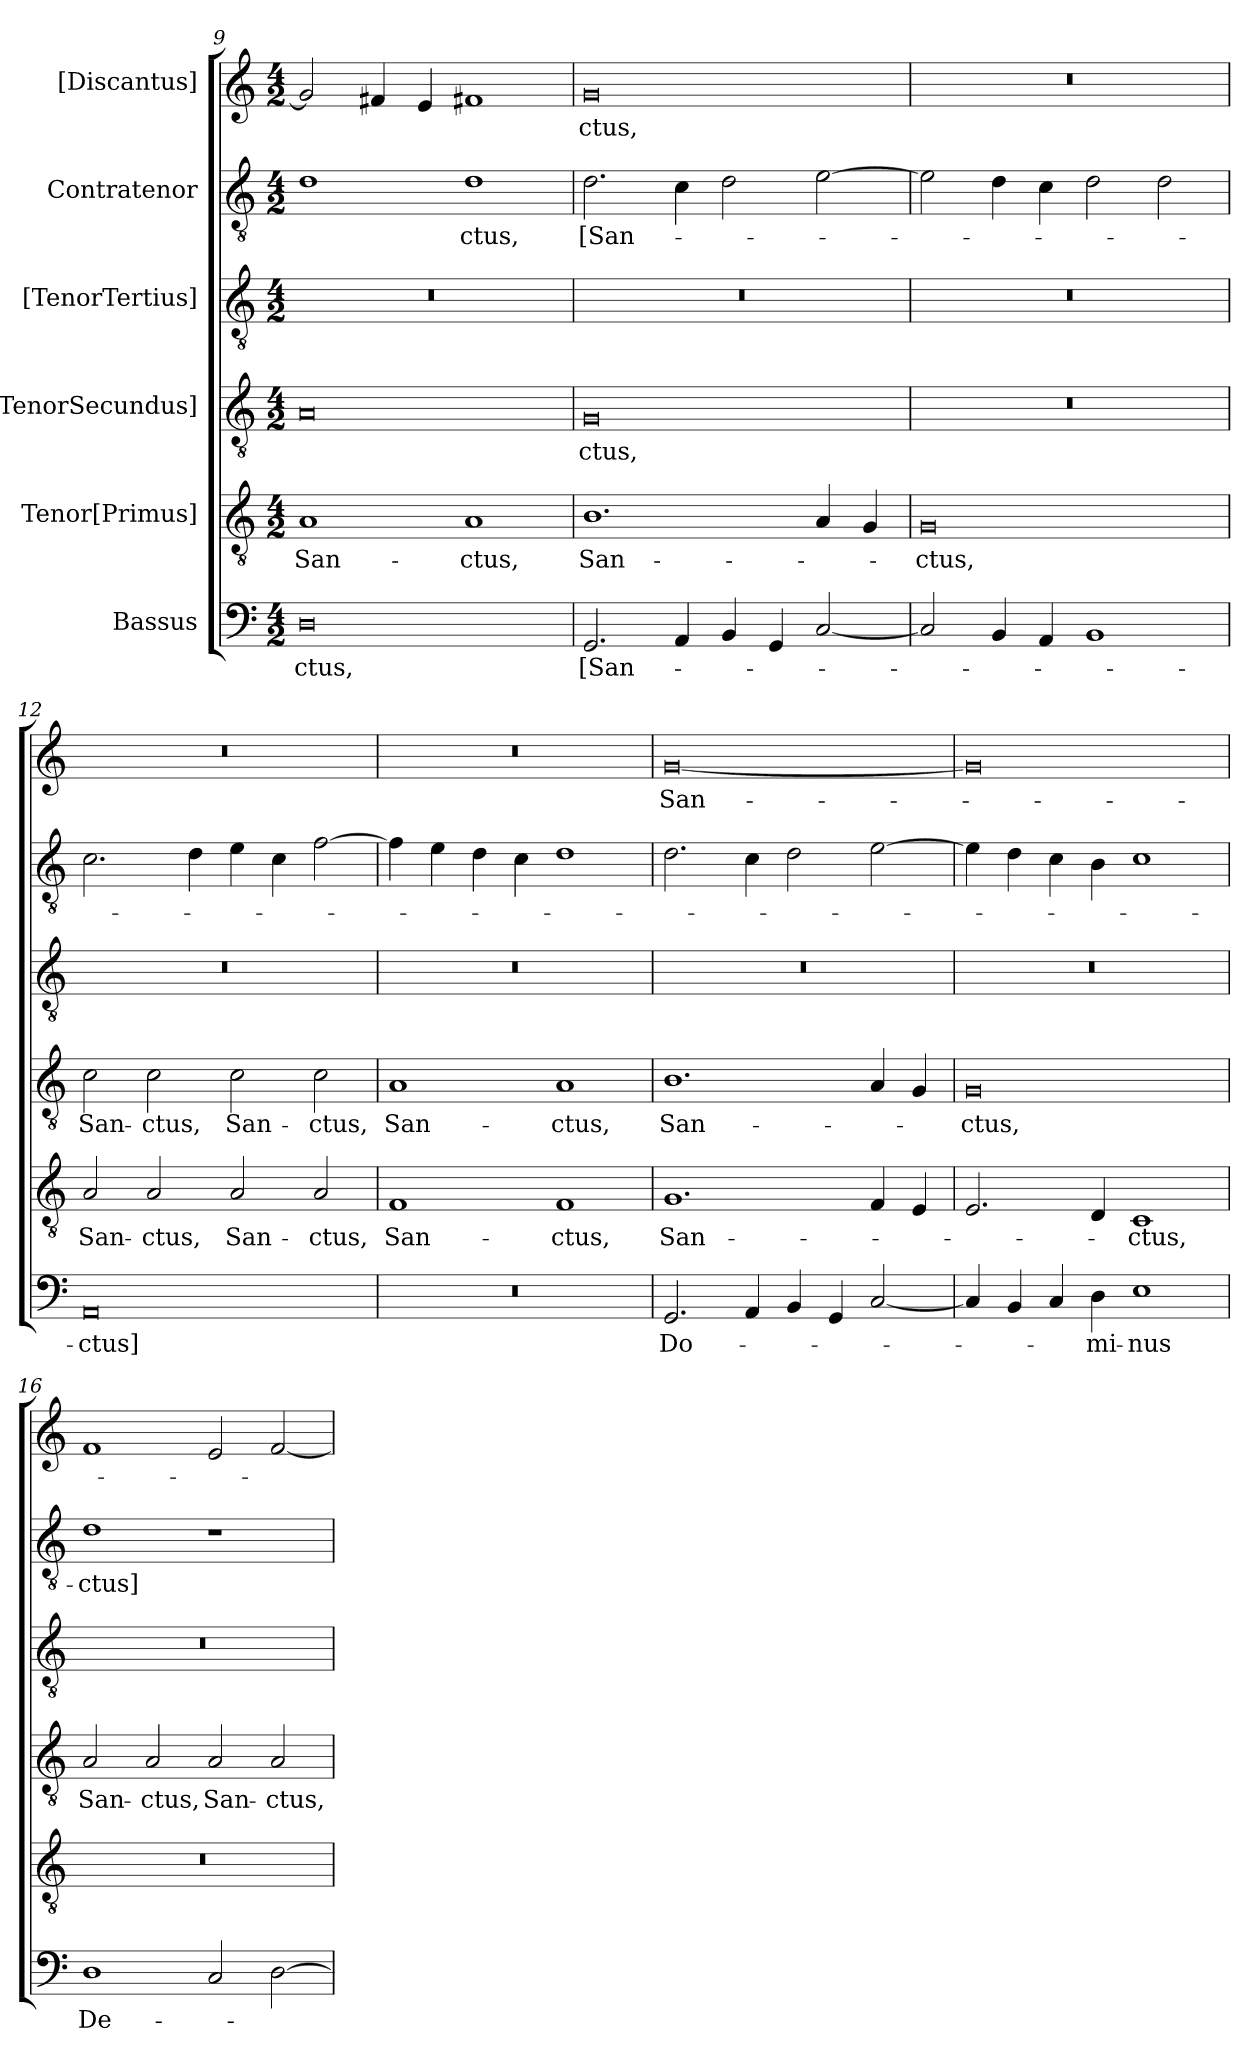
**kern	**text	**kern	**text	**kern	**text	**kern	**kern	**text	**kern	**text
*part6	*part6	*part5	*part5	*part4	*part4	*part3	*part2	*part2	*part1	*part1
*staff6	*staff6	*staff5	*staff5	*staff4	*staff4	*staff3	*staff2	*staff2	*staff1	*staff1
*I"Bassus	*	*I"Tenor[Primus]	*	*I"[TenorSecundus]	*	*I"[TenorTertius]	*I"Contratenor	*	*I"[Discantus]	*
*clefF4	*	*clefGv2	*	*clefGv2	*	*clefGv2	*clefGv2	*	*clefG2	*
*k[]	*	*k[]	*	*k[]	*	*k[]	*k[]	*	*k[]	*
*M4/2	*	*M4/2	*	*M4/2	*	*M4/2	*M4/2	*	*M4/2	*
=9	=9	=9	=9	=9	=9	=9	=9	=9	=9	=9
0D\	-ctus,	1A/	San-	0A/	.	0r	1d\	.	2g/]	.
.	.	.	.	.	.	.	.	.	4f#X/	.
.	.	.	.	.	.	.	.	.	4e/	.
.	.	1A/	-ctus,	.	.	.	1d\	-ctus,	1f#X/	.
=10	=10	=10	=10	=10	=10	=10	=10	=10	=10	=10
2.GG/	[San-	1.B\	San-	0G/	-ctus,	0r	2.d\	[San-	0g/	-ctus,
4AA/	.	.	.	.	.	.	4c\	.	.	.
4BB/	.	.	.	.	.	.	2d\	.	.	.
4GG/	.	.	.	.	.	.	.	.	.	.
[2C/	.	4A/	.	.	.	.	[2e\	.	.	.
.	.	4G/	.	.	.	.	.	.	.	.
=11	=11	=11	=11	=11	=11	=11	=11	=11	=11	=11
2C/]	.	0G/	-ctus,	0r	.	0r	2e\]	.	0r	.
4BB/	.	.	.	.	.	.	4d\	.	.	.
4AA/	.	.	.	.	.	.	4c\	.	.	.
1BB/	.	.	.	.	.	.	2d\	.	.	.
.	.	.	.	.	.	.	2d\	.	.	.
=12	=12	=12	=12	=12	=12	=12	=12	=12	=12	=12
0AA/	-ctus]	2A/	San-	2c\	San-	0r	2.c\	.	0r	.
.	.	2A/	-ctus,	2c\	-ctus,	.	.	.	.	.
.	.	.	.	.	.	.	4d\	.	.	.
.	.	2A/	San-	2c\	San-	.	4e\	.	.	.
.	.	.	.	.	.	.	4c\	.	.	.
.	.	2A/	-ctus,	2c\	-ctus,	.	[2f\	.	.	.
=13	=13	=13	=13	=13	=13	=13	=13	=13	=13	=13
0r	.	1F/	San-	1A/	San-	0r	4f\]	.	0r	.
.	.	.	.	.	.	.	4e\	.	.	.
.	.	.	.	.	.	.	4d\	.	.	.
.	.	.	.	.	.	.	4c\	.	.	.
.	.	1F/	-ctus,	1A/	-ctus,	.	1d\	.	.	.
=14	=14	=14	=14	=14	=14	=14	=14	=14	=14	=14
2.GG/	Do-	1.G/	San-	1.B\	San-	0r	2.d\	.	[0g/	San-
4AA/	.	.	.	.	.	.	4c\	.	.	.
4BB/	.	.	.	.	.	.	2d\	.	.	.
4GG/	.	.	.	.	.	.	.	.	.	.
[2C/	.	4F/	.	4A/	.	.	[2e\	.	.	.
.	.	4E/	.	4G/	.	.	.	.	.	.
=15	=15	=15	=15	=15	=15	=15	=15	=15	=15	=15
4C/]	.	2.E/	.	0G/	-ctus,	0r	4e\]	.	0g/]	.
4BB/	.	.	.	.	.	.	4d\	.	.	.
4C/	.	.	.	.	.	.	4c\	.	.	.
4D\	-mi-	4D/	.	.	.	.	4B\	.	.	.
1E\	-nus	1C/	-ctus,	.	.	.	1c\	.	.	.
=16	=16	=16	=16	=16	=16	=16	=16	=16	=16	=16
1D\	De-	0r	.	2A/	San-	0r	1d\	-ctus]	1f/	.
.	.	.	.	2A/	-ctus,	.	.	.	.	.
2C/	.	.	.	2A/	San-	.	1r	.	2e/	.
[2D\	.	.	.	2A/	-ctus,	.	.	.	[2f/	.
=	=	=	=	=	=	=	=	=	=	=
*-	*-	*-	*-	*-	*-	*-	*-	*-	*-	*-
